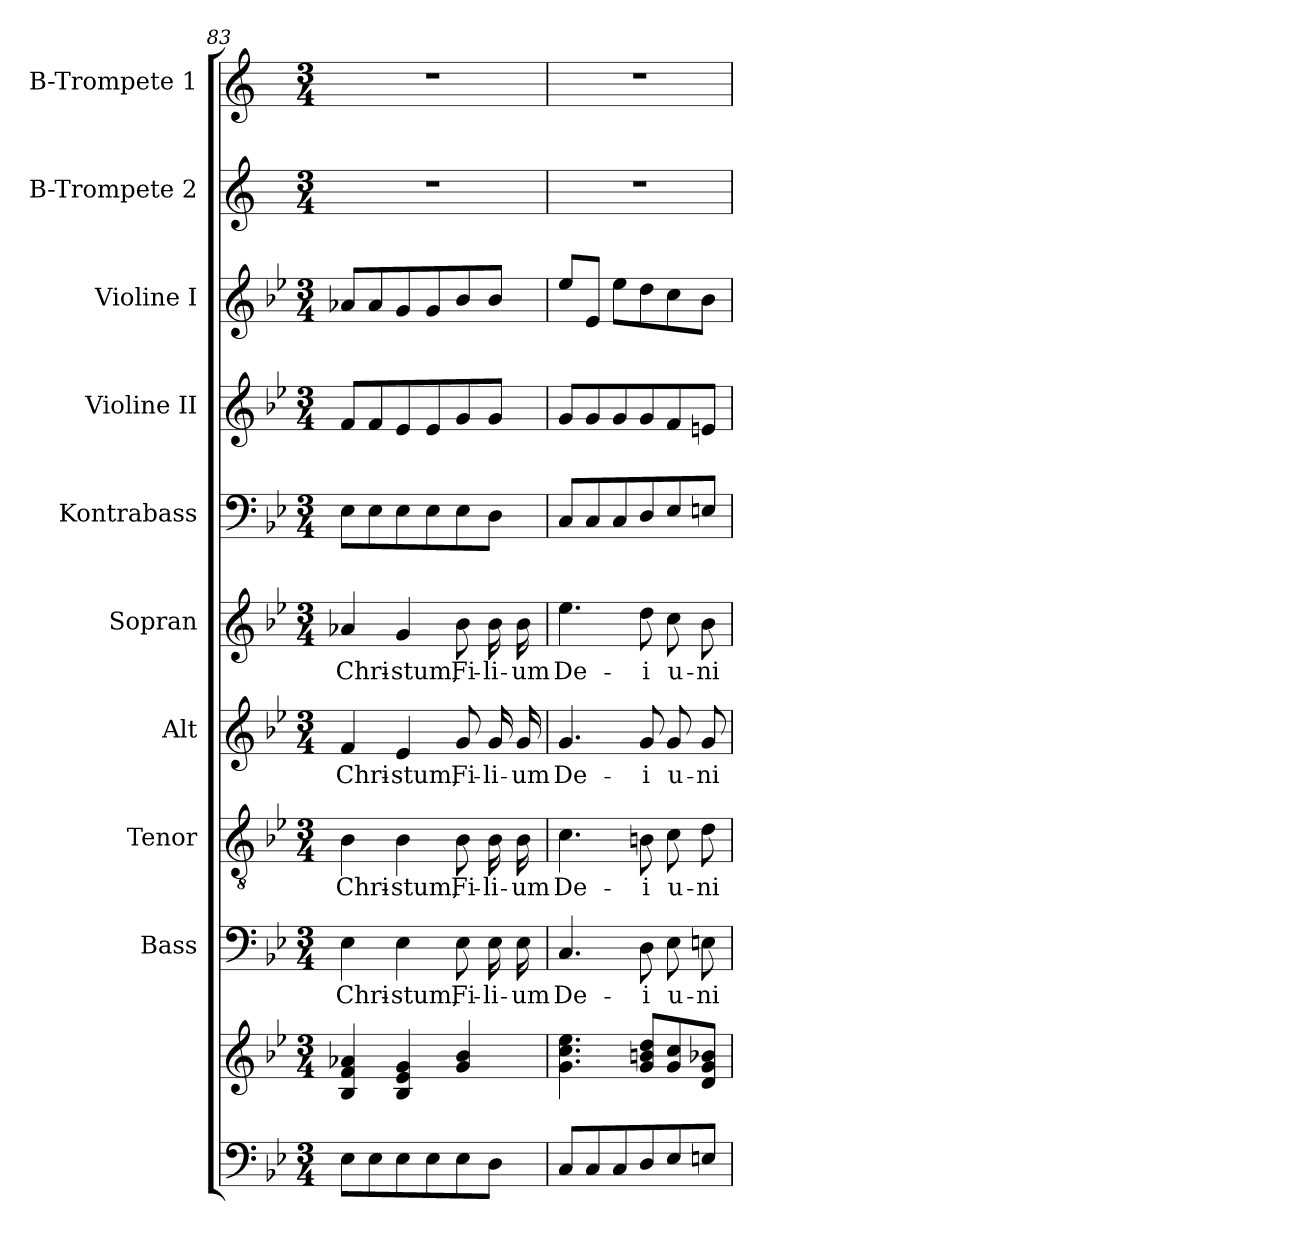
**kern	**kern	**kern	**text	**kern	**text	**kern	**text	**kern	**text	**kern	**kern	**kern	**kern	**kern
*part10	*part10	*part9	*part9	*part8	*part8	*part7	*part7	*part6	*part6	*part5	*part4	*part3	*part2	*part1
*staff11	*staff10	*staff9	*staff9	*staff8	*staff8	*staff7	*staff7	*staff6	*staff6	*staff5	*staff4	*staff3	*staff2	*staff1
*	*	*I"Bass	*	*I"Tenor	*	*I"Alt	*	*I"Sopran	*	*I"Kontrabass	*I"Violine II	*I"Violine I	*I"B-Trompete 2	*I"B-Trompete 1
*	*	*I'B.	*	*I'T.	*	*I'A.	*	*I'S.	*	*I'Kb.	*I'Vl. II	*I'Vl. I	*I'B Trp. 2	*I'B Trp. 1
*clefF4	*clefG2	*clefF4	*	*clefGv2	*	*clefG2	*	*clefG2	*	*clefF4	*clefG2	*clefG2	*clefG2	*clefG2
*	*	*	*	*	*	*	*	*	*	*ITrd7c12	*	*	*ITrd1c2	*ITrd1c2
*k[b-e-]	*k[b-e-]	*k[b-e-]	*	*k[b-e-]	*	*k[b-e-]	*	*k[b-e-]	*	*k[b-e-]	*k[b-e-]	*k[b-e-]	*k[b-e-]	*k[b-e-]
*B-:	*B-:	*B-:	*	*B-:	*	*B-:	*	*B-:	*	*B-:	*B-:	*B-:	*B-:	*B-:
*M3/4	*M3/4	*M3/4	*	*M3/4	*	*M3/4	*	*M3/4	*	*M3/4	*M3/4	*M3/4	*M3/4	*M3/4
=83	=83	=83	=83	=83	=83	=83	=83	=83	=83	=83	=83	=83	=83	=83
!	!	!	!LO:LY:b	!	!LO:LY:b	!	!LO:LY:b	!	!LO:LY:b	!	!	!	!	!
8E-\L	4B-/ 4f/ 4a-X/	4E-\	Chri-	4B-\	Chri-	4f/	Chri-	4a-X/	Chri-	8EE-\L	8f/L	8a-X/L	2.r	2.r
8E-\	.	.	.	.	.	.	.	.	.	8EE-\	8f/	8a-/	.	.
!	!	!	!LO:LY:b	!	!LO:LY:b	!	!LO:LY:b	!	!LO:LY:b	!	!	!	!	!
8E-\	4B-/ 4e-/ 4g/	4E-\	-stum,	4B-\	-stum,	4e-/	-stum,	4g/	-stum,	8EE-\	8e-/	8g/	.	.
8E-\	.	.	.	.	.	.	.	.	.	8EE-\	8e-/	8g/	.	.
!	!	!	!LO:LY:b	!	!LO:LY:b	!	!LO:LY:b	!	!LO:LY:b	!	!	!	!	!
8E-\	4g/ 4b-/	8E-\	Fi-	8B-\	Fi-	8g/	Fi-	8b-\	Fi-	8EE-\	8g/	8b-/	.	.
!	!	!	!LO:LY:b	!	!LO:LY:b	!	!LO:LY:b	!	!LO:LY:b	!	!	!	!	!
8D\J	.	16E-\	-li-	16B-\	-li-	16g/	-li-	16b-\	-li-	8DD\J	8g/J	8b-/J	.	.
!	!	!	!LO:LY:b	!	!LO:LY:b	!	!LO:LY:b	!	!LO:LY:b	!	!	!	!	!
.	.	16E-\	-um	16B-\	-um	16g/	-um	16b-\	-um	.	.	.	.	.
=84	=84	=84	=84	=84	=84	=84	=84	=84	=84	=84	=84	=84	=84	=84
!	!	!	!LO:LY:b	!	!LO:LY:b	!	!LO:LY:b	!	!LO:LY:b	!	!	!	!	!
8C/L	4.g\ 4.cc\ 4.ee-\	4.C/	De-	4.c\	De-	4.g/	De-	4.ee-\	De-	8CC/L	8g/L	8ee-/L	2.r	2.r
8C/	.	.	.	.	.	.	.	.	.	8CC/	8g/	8e-/J	.	.
8C/	.	.	.	.	.	.	.	.	.	8CC/	8g/	8ee-\L	.	.
!	!	!	!LO:LY:b	!	!LO:LY:b	!	!LO:LY:b	!	!LO:LY:b	!	!	!	!	!
8D/	8g/ 8bn/ 8dd/L	8D\	-i	8Bn\	-i	8g/	-i	8dd\	-i	8DD/	8g/	8dd\	.	.
!	!	!	!LO:LY:b	!	!LO:LY:b	!	!LO:LY:b	!	!LO:LY:b	!	!	!	!	!
8E-/	8g/ 8cc/	8E-\	u-	8c\	u-	8g/	u-	8cc\	u-	8EE-/	8f/	8cc\	.	.
!	!	!	!LO:LY:b	!	!LO:LY:b	!	!LO:LY:b	!	!LO:LY:b	!	!	!	!	!
8En/J	8d/ 8g/ 8b-X/J	8En\	-ni-	8d\	-ni-	8g/	-ni-	8b-\	-ni-	8EEn/J	8en/J	8b-\J	.	.
=	=	=	=	=	=	=	=	=	=	=	=	=	=	=
*-	*-	*-	*-	*-	*-	*-	*-	*-	*-	*-	*-	*-	*-	*-
